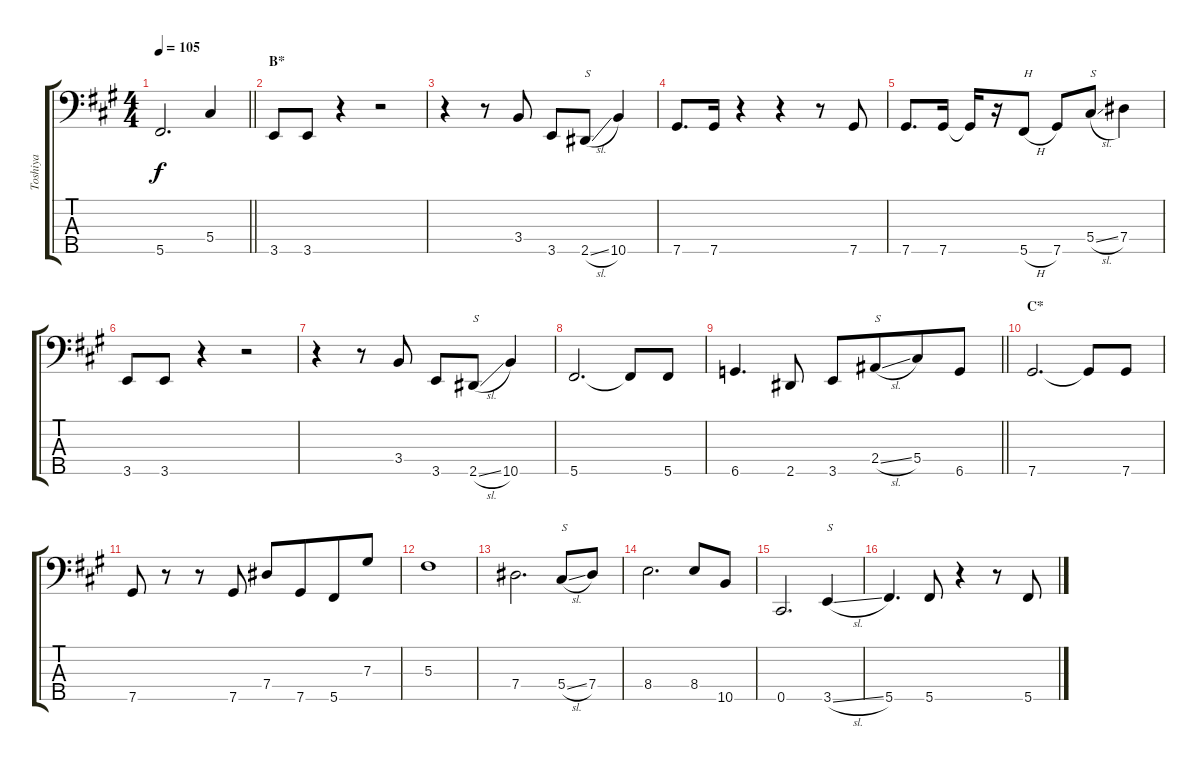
\track ("Toshiya" "Toshiya") {instrument electricbassfinger}
\staff {score tabs}
\tuning (B2 Gb2 Db2 Ab1 Db1) {hide}
\ts (4 4)
\tempo 105
\clef f4
\barLineRight lightlight
\ks f#minor
5.5.2{d dy f} 5.4.4 |
\section ("" "B*")
3.5.8 3.5.8 r.4 r.2 |
r.4 r.8 3.4.8 3.5.8 2.5{sl}.8{txt "S"} 10.5.4 |
7.5.8{d} 7.5.16 r.4 r.4 r.8 7.5.8 |
7.5.8{d} 7.5.16 7.5{t}.16 r.16 5.5{h}.8{txt "H"} 7.5.8 5.4{sl}.8{txt "S"} 7.4.4 |
3.5.8 3.5.8 r.4 r.2 |
r.4 r.8 3.4.8 3.5.8 2.5{sl}.8{txt "S"} 10.5.4 |
5.5.2{d} 5.5{t}.8 5.5.8 |
\barLineRight lightlight
6.5.4{d} 2.5.8 3.5.8 2.4{sl}.8{txt "S" beam merge} 5.4.8 6.5.8 |
\section ("" "C*")
7.5.2{d} 7.5{t}.8 7.5.8 |
7.5.8 r.8 r.8 7.5.8 7.4.8 7.5.8{beam merge} 5.5.8 7.3.8 |
5.3.1 |
7.4.2{d} 5.4{sl}.8{txt "S"} 7.4.8 |
8.4.2{d} 8.4.8 10.5.8 |
0.5.2{d} 3.5{sl}.4{txt "S"} |
5.5.4{d} 5.5.8 r.4 r.8 5.5.8
